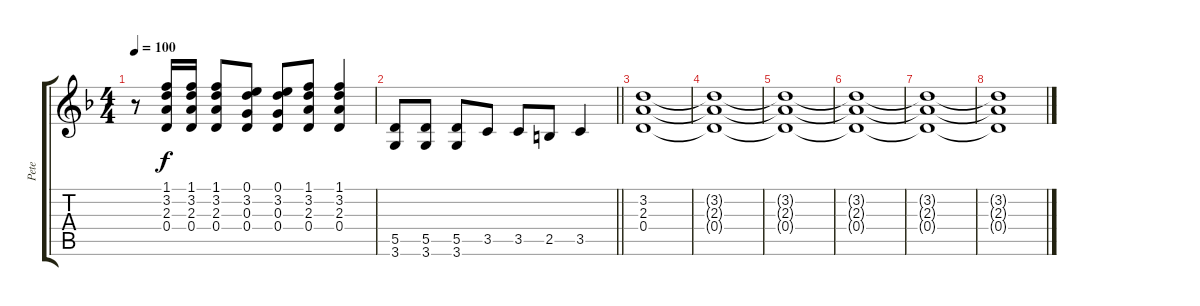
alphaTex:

\track ("Pete" "Pete") {instrument distortionguitar}
\staff {score tabs}
\tuning (E4 B3 G3 D3 A2 E2) {hide}
\ts (4 4)
\tempo 100
\clef g2
\ks dminor
r.8{dy f} (1.1 3.2 2.3 0.4).16 (1.1 3.2 2.3 0.4).16 (1.1 3.2 2.3 0.4).8 (0.1 3.2 0.3 0.4).8 (0.1 3.2 0.3 0.4).8 (1.1 3.2 2.3 0.4).8 (1.1 3.2 2.3 0.4).4 |
\barLineRight lightlight
(5.5 3.6).8 (5.5 3.6).8 (5.5 3.6).8 3.5.8 3.5.8 2.5.8 3.5.4 |
(3.2 2.3 0.4).1 |
(3.2{t} 2.3{t} 0.4{t}).1 |
(3.2{t} 2.3{t} 0.4{t}).1 |
(3.2{t} 2.3{t} 0.4{t}).1 |
(3.2{t} 2.3{t} 0.4{t}).1 |
(3.2{t} 2.3{t} 0.4{t}).1
